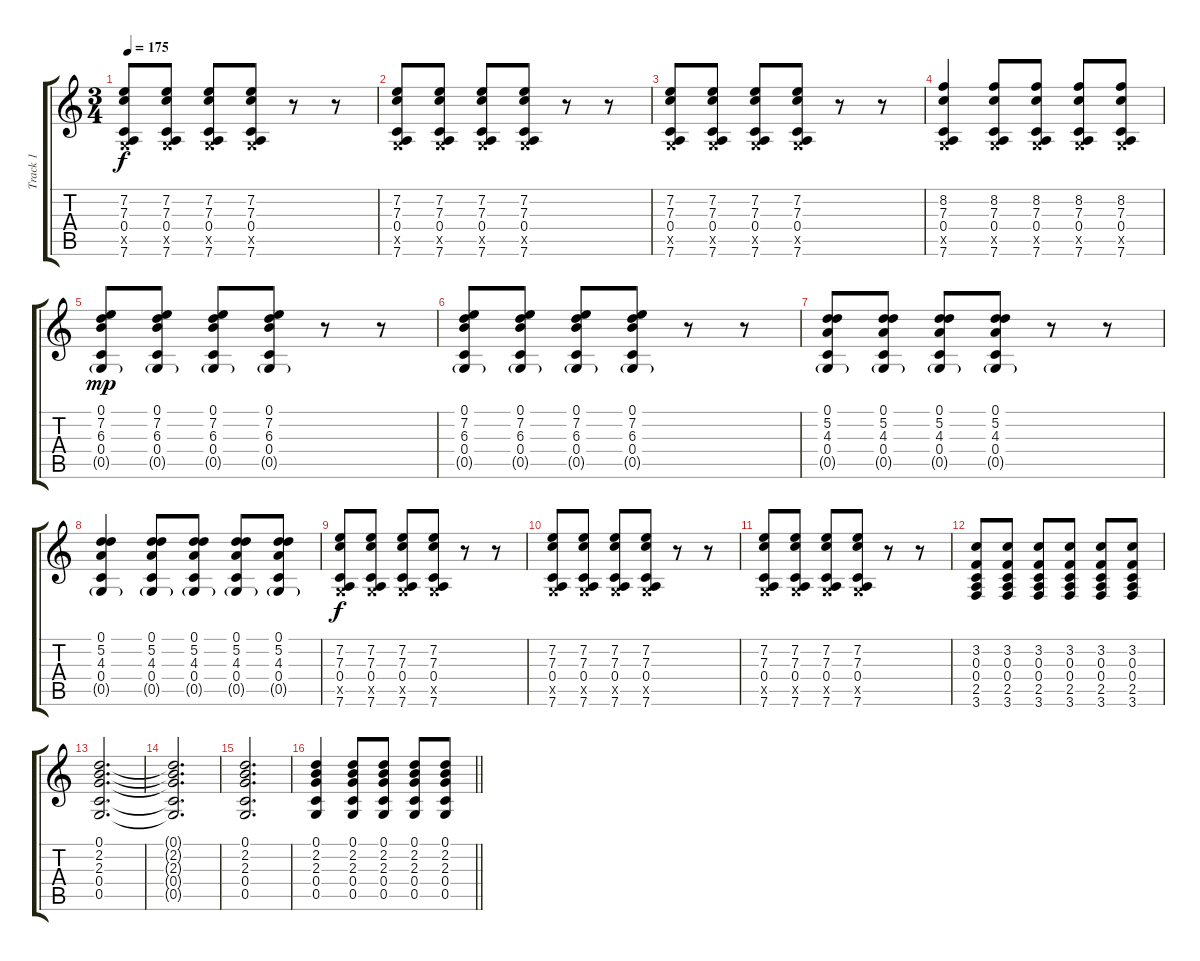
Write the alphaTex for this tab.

\track ("Track 1" "Track 1") {instrument overdrivenguitar}
\staff {score tabs}
\tuning (D4 A3 F3 C3 G2 D2) {hide}
\ts (3 4)
\tempo 175
\clef g2
\ks c
(7.2 7.3 0.4 0.5{x} 7.6).8{dy f} (7.2 7.3 0.4 0.5{x} 7.6).8 (7.2 7.3 0.4 0.5{x} 7.6).8 (7.2 7.3 0.4 0.5{x} 7.6).8 r.8 r.8 |
(7.2 7.3 0.4 0.5{x} 7.6).8 (7.2 7.3 0.4 0.5{x} 7.6).8 (7.2 7.3 0.4 0.5{x} 7.6).8 (7.2 7.3 0.4 0.5{x} 7.6).8 r.8 r.8 |
(7.2 7.3 0.4 0.5{x} 7.6).8 (7.2 7.3 0.4 0.5{x} 7.6).8 (7.2 7.3 0.4 0.5{x} 7.6).8 (7.2 7.3 0.4 0.5{x} 7.6).8 r.8 r.8 |
(8.2 7.3 0.4 0.5{x} 7.6).4 (8.2 7.3 0.4 0.5{x} 7.6).8 (8.2 7.3 0.4 0.5{x} 7.6).8 (8.2 7.3 0.4 0.5{x} 7.6).8 (8.2 7.3 0.4 0.5{x} 7.6).8 |
(0.1 7.2 6.3 0.4 0.5{g}).8{dy mp} (0.1 7.2 6.3 0.4 0.5{g}).8 (0.1 7.2 6.3 0.4 0.5{g}).8 (0.1 7.2 6.3 0.4 0.5{g}).8 r.8 r.8 |
(0.1 7.2 6.3 0.4 0.5{g}).8 (0.1 7.2 6.3 0.4 0.5{g}).8 (0.1 7.2 6.3 0.4 0.5{g}).8 (0.1 7.2 6.3 0.4 0.5{g}).8 r.8 r.8 |
(0.1 5.2 4.3 0.4 0.5{g}).8 (0.1 5.2 4.3 0.4 0.5{g}).8 (0.1 5.2 4.3 0.4 0.5{g}).8 (0.1 5.2 4.3 0.4 0.5{g}).8 r.8 r.8 |
(0.1 5.2 4.3 0.4 0.5{g}).4 (0.1 5.2 4.3 0.4 0.5{g}).8 (0.1 5.2 4.3 0.4 0.5{g}).8 (0.1 5.2 4.3 0.4 0.5{g}).8 (0.1 5.2 4.3 0.4 0.5{g}).8 |
(7.2 7.3 0.4 0.5{x} 7.6).8{dy f} (7.2 7.3 0.4 0.5{x} 7.6).8 (7.2 7.3 0.4 0.5{x} 7.6).8 (7.2 7.3 0.4 0.5{x} 7.6).8 r.8 r.8 |
(7.2 7.3 0.4 0.5{x} 7.6).8 (7.2 7.3 0.4 0.5{x} 7.6).8 (7.2 7.3 0.4 0.5{x} 7.6).8 (7.2 7.3 0.4 0.5{x} 7.6).8 r.8 r.8 |
(7.2 7.3 0.4 0.5{x} 7.6).8 (7.2 7.3 0.4 0.5{x} 7.6).8 (7.2 7.3 0.4 0.5{x} 7.6).8 (7.2 7.3 0.4 0.5{x} 7.6).8 r.8 r.8 |
(3.2 0.3 0.4 2.5 3.6).8 (3.2 0.3 0.4 2.5 3.6).8 (3.2 0.3 0.4 2.5 3.6).8 (3.2 0.3 0.4 2.5 3.6).8 (3.2 0.3 0.4 2.5 3.6).8 (3.2 0.3 0.4 2.5 3.6).8 |
(0.1 2.2 2.3 0.4 0.5).2{d} |
(0.1{t} 2.2{t} 2.3{t} 0.4{t} 0.5{t}).2{d} |
(0.1 2.2 2.3 0.4 0.5).2{d} |
\barLineRight lightlight
(0.1 2.2 2.3 0.4 0.5).4 (0.1 2.2 2.3 0.4 0.5).8 (0.1 2.2 2.3 0.4 0.5).8 (0.1 2.2 2.3 0.4 0.5).8 (0.1 2.2 2.3 0.4 0.5).8
